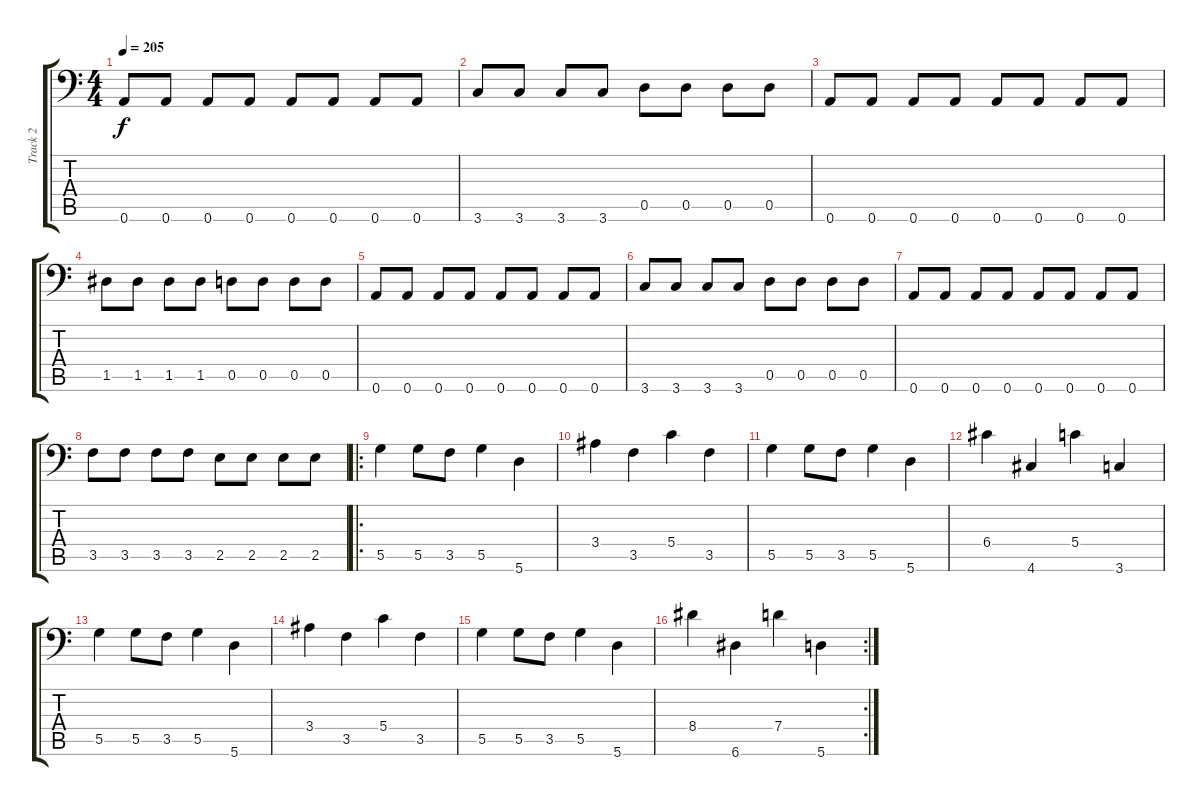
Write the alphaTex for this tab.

\track ("Track 2" "Track 2") {instrument electricbasspick}
\staff {score tabs}
\tuning (A3 E3 C3 G2 D2 A1) {hide}
\ts (4 4)
\tempo 205
\clef f4
\ks c
0.6.8{dy f} 0.6.8 0.6.8 0.6.8 0.6.8 0.6.8 0.6.8 0.6.8 |
3.6.8 3.6.8 3.6.8 3.6.8 0.5.8 0.5.8 0.5.8 0.5.8 |
0.6.8 0.6.8 0.6.8 0.6.8 0.6.8 0.6.8 0.6.8 0.6.8 |
1.5.8 1.5.8 1.5.8 1.5.8 0.5.8 0.5.8 0.5.8 0.5.8 |
0.6.8 0.6.8 0.6.8 0.6.8 0.6.8 0.6.8 0.6.8 0.6.8 |
3.6.8 3.6.8 3.6.8 3.6.8 0.5.8 0.5.8 0.5.8 0.5.8 |
0.6.8 0.6.8 0.6.8 0.6.8 0.6.8 0.6.8 0.6.8 0.6.8 |
3.5.8 3.5.8 3.5.8 3.5.8 2.5.8 2.5.8 2.5.8 2.5.8 |
\ro
5.5.4 5.5.8 3.5.8 5.5.4 5.6.4 |
3.4.4 3.5.4 5.4.4 3.5.4 |
5.5.4 5.5.8 3.5.8 5.5.4 5.6.4 |
6.4.4 4.6.4 5.4.4 3.6.4 |
5.5.4 5.5.8 3.5.8 5.5.4 5.6.4 |
3.4.4 3.5.4 5.4.4 3.5.4 |
5.5.4 5.5.8 3.5.8 5.5.4 5.6.4 |
\rc 2
8.4.4 6.6.4 7.4.4 5.6.4
